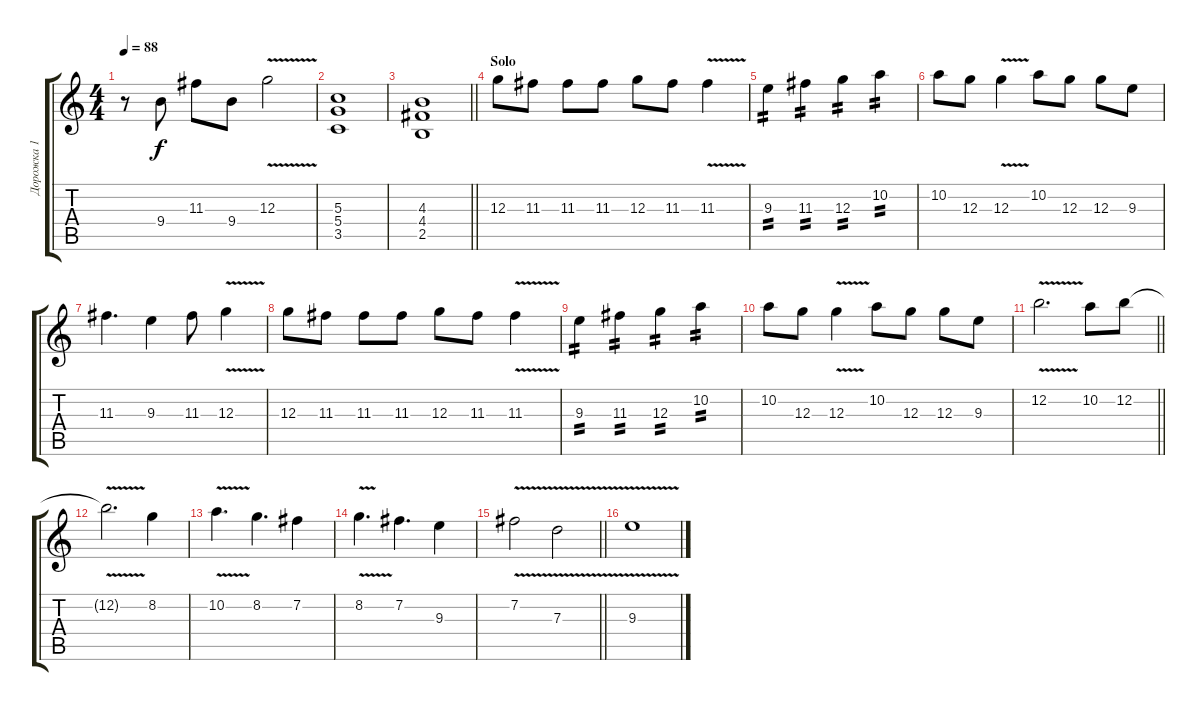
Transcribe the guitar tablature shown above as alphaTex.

\track ("Дорожка 1" "Дорожка 1") {instrument distortionguitar}
\staff {score tabs}
\tuning (E4 B3 G3 D3 A2 E2) {hide}
\ts (4 4)
\tempo 88
\clef g2
\ks c
r.8{dy f} 9.4.8 11.3.8 9.4.8 12.3{v}.2 |
(5.3 5.4 3.5).1 |
\barLineRight lightlight
(4.3 4.4 2.5).1 |
\section ("" "Solo")
12.3.8 11.3.8 11.3.8 11.3.8 12.3.8 11.3.8 11.3{v}.4 |
9.3.4{tp 2} 11.3.4{tp 2} 12.3.4{tp 2} 10.2.4{tp 2} |
10.2.8 12.3.8 12.3{v}.4 10.2.8 12.3.8 12.3.8 9.3.8 |
11.3.4{d} 9.3.4 11.3.8 12.3{v}.4 |
12.3.8 11.3.8 11.3.8 11.3.8 12.3.8 11.3.8 11.3{v}.4 |
9.3.4{tp 2} 11.3.4{tp 2} 12.3.4{tp 2} 10.2.4{tp 2} |
10.2.8 12.3.8 12.3{v}.4 10.2.8 12.3.8 12.3.8 9.3.8 |
\barLineRight lightlight
12.2{v}.2{d} 10.2.8 12.2.8 |
12.2{v t}.2{d} 8.2.4 |
10.2{v}.4{d} 8.2.4{d} 7.2.4 |
8.2{v}.4{d} 7.2.4{d} 9.3.4 |
\barLineRight lightlight
7.2{v}.2 7.3{v}.2 |
9.3{v}.1
